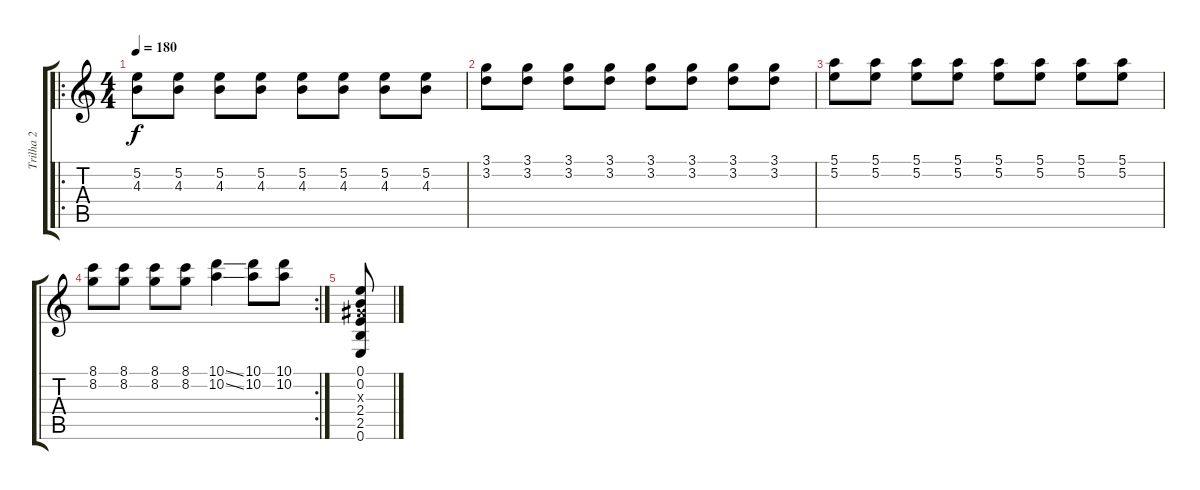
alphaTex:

\track ("Trilha 2" "Trilha 2") {instrument distortionguitar}
\staff {score tabs}
\tuning (E4 B3 G3 D3 A2 E2) {hide}
\ro
\ts (4 4)
\tempo 180
\clef g2
\ks c
(5.2 4.3).8{dy f} (5.2 4.3).8 (5.2 4.3).8 (5.2 4.3).8 (5.2 4.3).8 (5.2 4.3).8 (5.2 4.3).8 (5.2 4.3).8 |
(3.1 3.2).8 (3.1 3.2).8 (3.1 3.2).8 (3.1 3.2).8 (3.1 3.2).8 (3.1 3.2).8 (3.1 3.2).8 (3.1 3.2).8 |
(5.1 5.2).8 (5.1 5.2).8 (5.1 5.2).8 (5.1 5.2).8 (5.1 5.2).8 (5.1 5.2).8 (5.1 5.2).8 (5.1 5.2).8 |
\rc 2
(8.1 8.2).8 (8.1 8.2).8 (8.1 8.2).8 (8.1 8.2).8 (10.1{ss} 10.2{ss}).4 (10.1 10.2).8 (10.1 10.2).8 |
(0.1 0.2 1.3{x} 2.4 2.5 0.6).8
